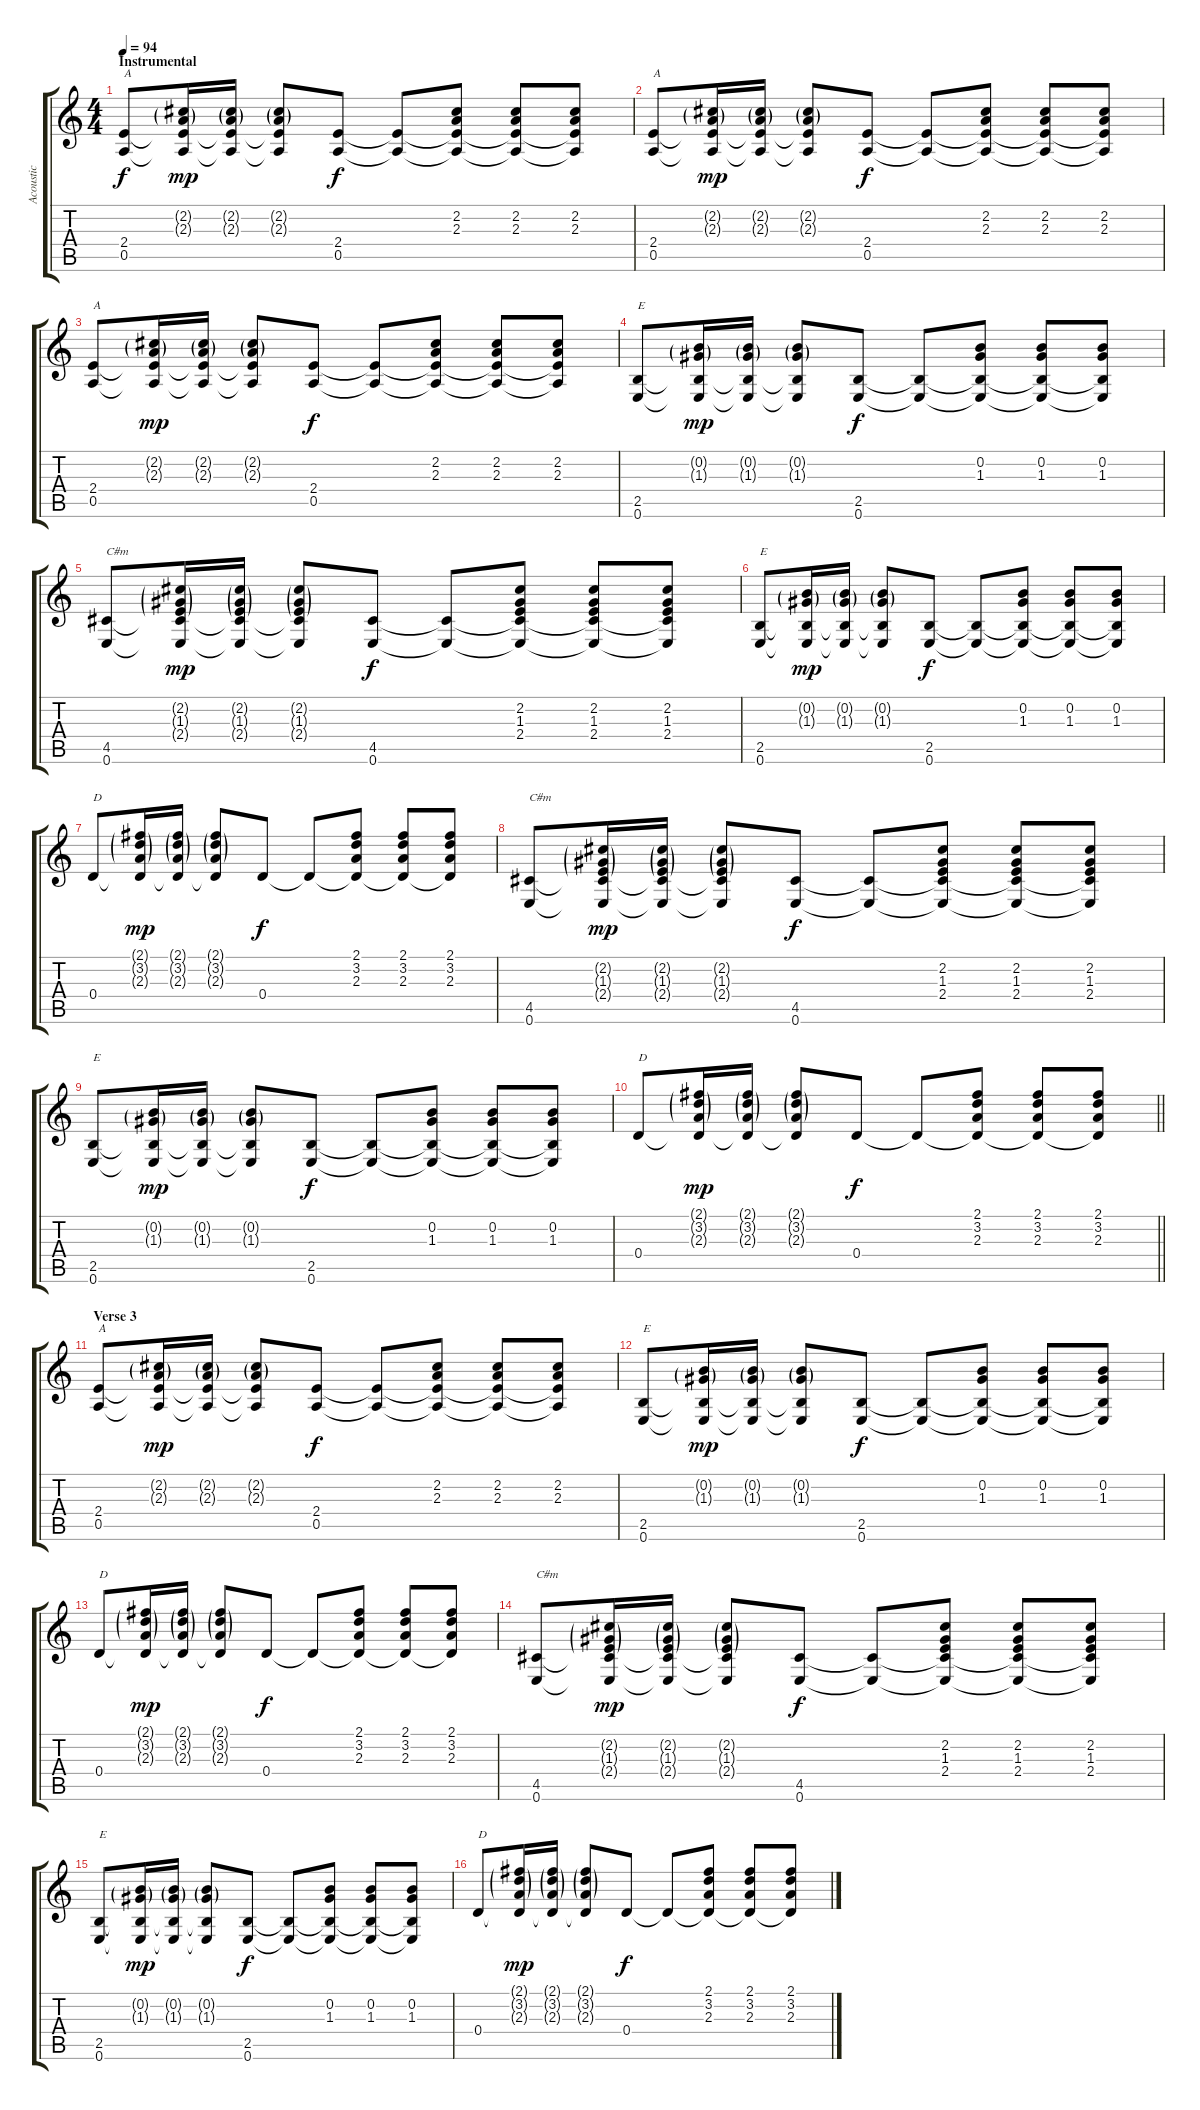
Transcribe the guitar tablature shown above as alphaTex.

\track ("Acoustic" "Acoustic") {instrument acousticguitarsteel}
\staff {score tabs}
\tuning (E4 B3 G3 D3 A2 E2) {hide}
\ts (4 4)
\section ("" "Instrumental")
\tempo 94
\clef g2
\ks c
(2.4 0.5).8{txt "A" dy f} (2.2{g} 2.3{g} 2.4{t} 0.5{t}).16{dy mp} (2.2{g} 2.3{g} 2.4{t} 0.5{t}).16 (2.2{g} 2.3{g} 2.4{t} 0.5{t}).8 (2.4 0.5).8{dy f} (2.4{t} 0.5{t}).8 (2.2 2.3 2.4{t} 0.5{t}).8 (2.2 2.3 2.4{t} 0.5{t}).8 (2.2 2.3 2.4{t} 0.5{t}).8 |
(2.4 0.5).8{txt "A"} (2.2{g} 2.3{g} 2.4{t} 0.5{t}).16{dy mp} (2.2{g} 2.3{g} 2.4{t} 0.5{t}).16 (2.2{g} 2.3{g} 2.4{t} 0.5{t}).8 (2.4 0.5).8{dy f} (2.4{t} 0.5{t}).8 (2.2 2.3 2.4{t} 0.5{t}).8 (2.2 2.3 2.4{t} 0.5{t}).8 (2.2 2.3 2.4{t} 0.5{t}).8 |
(2.4 0.5).8{txt "A"} (2.2{g} 2.3{g} 2.4{t} 0.5{t}).16{dy mp} (2.2{g} 2.3{g} 2.4{t} 0.5{t}).16 (2.2{g} 2.3{g} 2.4{t} 0.5{t}).8 (2.4 0.5).8{dy f} (2.4{t} 0.5{t}).8 (2.2 2.3 2.4{t} 0.5{t}).8 (2.2 2.3 2.4{t} 0.5{t}).8 (2.2 2.3 2.4{t} 0.5{t}).8 |
(2.5 0.6).8{txt "E"} (0.2{g} 1.3{g} 2.5{t} 0.6{t}).16{dy mp} (0.2{g} 1.3{g} 2.5{t} 0.6{t}).16 (0.2{g} 1.3{g} 2.5{t} 0.6{t}).8 (2.5 0.6).8{dy f} (2.5{t} 0.6{t}).8 (0.2 1.3 2.5{t} 0.6{t}).8 (0.2 1.3 2.5{t} 0.6{t}).8 (0.2 1.3 2.5{t} 0.6{t}).8 |
(4.5 0.6).8{txt "C#m"} (2.2{g} 1.3{g} 2.4{g} 4.5{t} 0.6{t}).16{dy mp} (2.2{g} 1.3{g} 2.4{g} 4.5{t} 0.6{t}).16 (2.2{g} 1.3{g} 2.4{g} 4.5{t} 0.6{t}).8 (4.5 0.6).8{dy f} (4.5{t} 0.6{t}).8 (2.2 1.3 2.4 4.5{t} 0.6{t}).8 (2.2 1.3 2.4 4.5{t} 0.6{t}).8 (2.2 1.3 2.4 4.5{t} 0.6{t}).8 |
(2.5 0.6).8{txt "E"} (0.2{g} 1.3{g} 2.5{t} 0.6{t}).16{dy mp} (0.2{g} 1.3{g} 2.5{t} 0.6{t}).16 (0.2{g} 1.3{g} 2.5{t} 0.6{t}).8 (2.5 0.6).8{dy f} (2.5{t} 0.6{t}).8 (0.2 1.3 2.5{t} 0.6{t}).8 (0.2 1.3 2.5{t} 0.6{t}).8 (0.2 1.3 2.5{t} 0.6{t}).8 |
0.4.8{txt "D"} (2.1{g} 3.2{g} 2.3{g} 0.4{t}).16{dy mp} (2.1{g} 3.2{g} 2.3{g} 0.4{t}).16 (2.1{g} 3.2{g} 2.3{g} 0.4{t}).8 0.4.8{dy f} 0.4{t}.8 (2.1 3.2 2.3 0.4{t}).8 (2.1 3.2 2.3 0.4{t}).8 (2.1 3.2 2.3 0.4{t}).8 |
(4.5 0.6).8{txt "C#m"} (2.2{g} 1.3{g} 2.4{g} 4.5{t} 0.6{t}).16{dy mp} (2.2{g} 1.3{g} 2.4{g} 4.5{t} 0.6{t}).16 (2.2{g} 1.3{g} 2.4{g} 4.5{t} 0.6{t}).8 (4.5 0.6).8{dy f} (4.5{t} 0.6{t}).8 (2.2 1.3 2.4 4.5{t} 0.6{t}).8 (2.2 1.3 2.4 4.5{t} 0.6{t}).8 (2.2 1.3 2.4 4.5{t} 0.6{t}).8 |
(2.5 0.6).8{txt "E"} (0.2{g} 1.3{g} 2.5{t} 0.6{t}).16{dy mp} (0.2{g} 1.3{g} 2.5{t} 0.6{t}).16 (0.2{g} 1.3{g} 2.5{t} 0.6{t}).8 (2.5 0.6).8{dy f} (2.5{t} 0.6{t}).8 (0.2 1.3 2.5{t} 0.6{t}).8 (0.2 1.3 2.5{t} 0.6{t}).8 (0.2 1.3 2.5{t} 0.6{t}).8 |
\barLineRight lightlight
0.4.8{txt "D"} (2.1{g} 3.2{g} 2.3{g} 0.4{t}).16{dy mp} (2.1{g} 3.2{g} 2.3{g} 0.4{t}).16 (2.1{g} 3.2{g} 2.3{g} 0.4{t}).8 0.4.8{dy f} 0.4{t}.8 (2.1 3.2 2.3 0.4{t}).8 (2.1 3.2 2.3 0.4{t}).8 (2.1 3.2 2.3 0.4{t}).8 |
\section ("" "Verse 3")
(2.4 0.5).8{txt "A"} (2.2{g} 2.3{g} 2.4{t} 0.5{t}).16{dy mp} (2.2{g} 2.3{g} 2.4{t} 0.5{t}).16 (2.2{g} 2.3{g} 2.4{t} 0.5{t}).8 (2.4 0.5).8{dy f} (2.4{t} 0.5{t}).8 (2.2 2.3 2.4{t} 0.5{t}).8 (2.2 2.3 2.4{t} 0.5{t}).8 (2.2 2.3 2.4{t} 0.5{t}).8 |
(2.5 0.6).8{txt "E"} (0.2{g} 1.3{g} 2.5{t} 0.6{t}).16{dy mp} (0.2{g} 1.3{g} 2.5{t} 0.6{t}).16 (0.2{g} 1.3{g} 2.5{t} 0.6{t}).8 (2.5 0.6).8{dy f} (2.5{t} 0.6{t}).8 (0.2 1.3 2.5{t} 0.6{t}).8 (0.2 1.3 2.5{t} 0.6{t}).8 (0.2 1.3 2.5{t} 0.6{t}).8 |
0.4.8{txt "D"} (2.1{g} 3.2{g} 2.3{g} 0.4{t}).16{dy mp} (2.1{g} 3.2{g} 2.3{g} 0.4{t}).16 (2.1{g} 3.2{g} 2.3{g} 0.4{t}).8 0.4.8{dy f} 0.4{t}.8 (2.1 3.2 2.3 0.4{t}).8 (2.1 3.2 2.3 0.4{t}).8 (2.1 3.2 2.3 0.4{t}).8 |
(4.5 0.6).8{txt "C#m"} (2.2{g} 1.3{g} 2.4{g} 4.5{t} 0.6{t}).16{dy mp} (2.2{g} 1.3{g} 2.4{g} 4.5{t} 0.6{t}).16 (2.2{g} 1.3{g} 2.4{g} 4.5{t} 0.6{t}).8 (4.5 0.6).8{dy f} (4.5{t} 0.6{t}).8 (2.2 1.3 2.4 4.5{t} 0.6{t}).8 (2.2 1.3 2.4 4.5{t} 0.6{t}).8 (2.2 1.3 2.4 4.5{t} 0.6{t}).8 |
(2.5 0.6).8{txt "E"} (0.2{g} 1.3{g} 2.5{t} 0.6{t}).16{dy mp} (0.2{g} 1.3{g} 2.5{t} 0.6{t}).16 (0.2{g} 1.3{g} 2.5{t} 0.6{t}).8 (2.5 0.6).8{dy f} (2.5{t} 0.6{t}).8 (0.2 1.3 2.5{t} 0.6{t}).8 (0.2 1.3 2.5{t} 0.6{t}).8 (0.2 1.3 2.5{t} 0.6{t}).8 |
0.4.8{txt "D"} (2.1{g} 3.2{g} 2.3{g} 0.4{t}).16{dy mp} (2.1{g} 3.2{g} 2.3{g} 0.4{t}).16 (2.1{g} 3.2{g} 2.3{g} 0.4{t}).8 0.4.8{dy f} 0.4{t}.8 (2.1 3.2 2.3 0.4{t}).8 (2.1 3.2 2.3 0.4{t}).8 (2.1 3.2 2.3 0.4{t}).8
